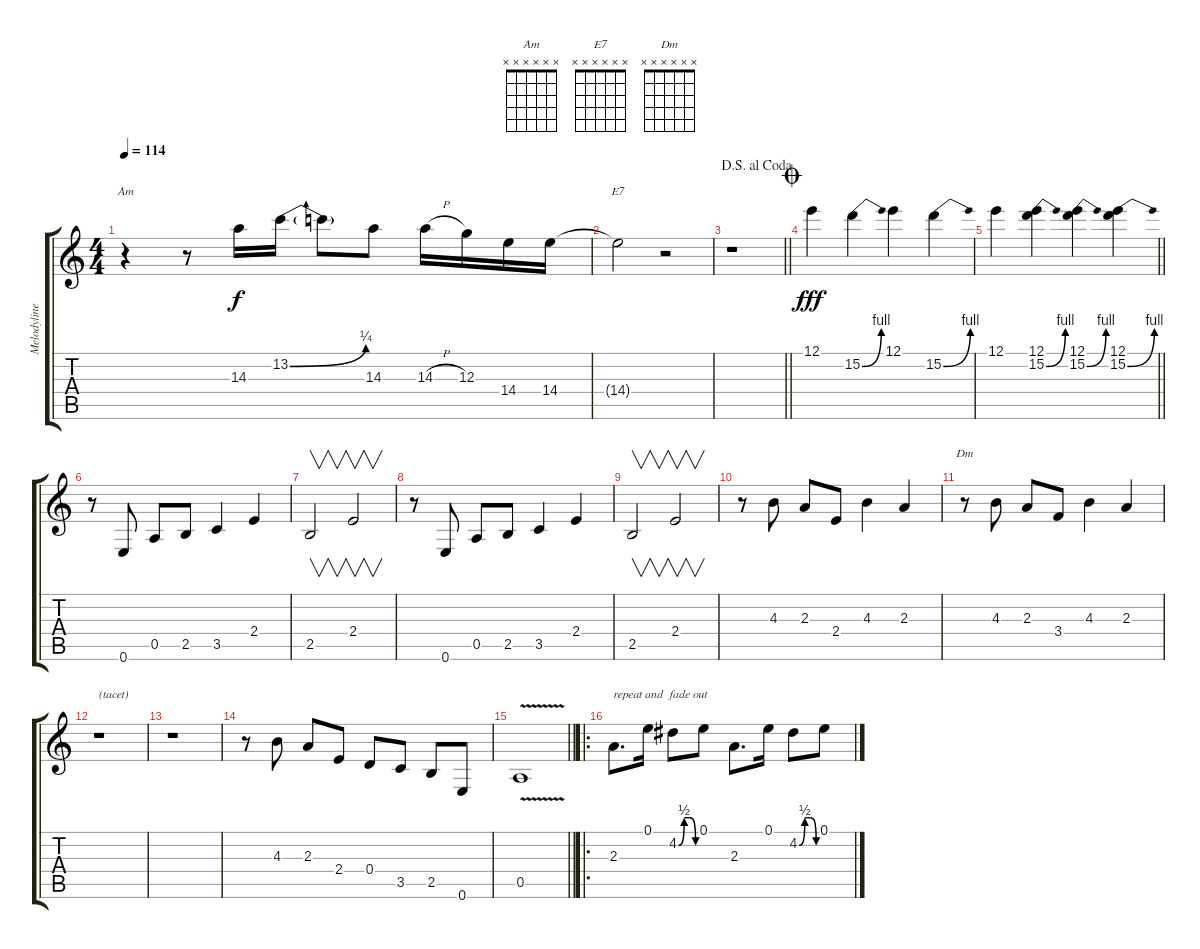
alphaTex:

\track ("Melodyline" "Melodyline") {instrument electricguitarclean}
\staff {score tabs}
\tuning (E4 B3 G3 D3 A2 E2) {hide}
\chord ("Am" x x x x x x)
\chord ("E7" x x x x x x)
\chord ("Dm" x x x x x x)
\ts (4 4)
\tempo 114
\clef g2
\ks c
r.4{ch "Am" dy f} r.8 14.3.16 13.2{be (bend 0 0 60 1)}.16 13.2{t}.8 14.3.8 14.3{h}.16 12.3.16 14.4.16 14.4.16 |
14.4{t}.2{ch "E7"} r.2 |
\jump dalsegnoalcoda
\barLineRight lightlight
r.1 |
\jump coda
12.1.4{dy fff} 15.2{be (bend 0 0 60 4)}.4 12.1.4 15.2{be (bend 0 0 60 4)}.4 |
\barLineRight lightlight
12.1.4 (12.1 15.2{be (bend 0 0 60 4)}).4 (12.1 15.2{be (bend 0 0 60 4)}).4 (12.1 15.2{be (bend 0 0 60 4)}).4 |
r.8 0.6.8 0.5.8 2.5.8 3.5.4 2.4.4 |
2.5.2{v} 2.4.2{v} |
r.8 0.6.8 0.5.8 2.5.8 3.5.4 2.4.4 |
2.5.2{v} 2.4.2{v} |
r.8 4.3.8 2.3.8 2.4.8 4.3.4 2.3.4 |
r.8{ch "Dm"} 4.3.8 2.3.8 3.4.8 4.3.4 2.3.4 |
r.1{txt "(tacet)"} |
r.1 |
r.8 4.3.8 2.3.8 2.4.8 0.4.8 3.5.8 2.5.8 0.6.8 |
\barLineRight lightlight
0.5{v}.1 |
\ro
2.3.8{d txt "repeat and  fade out"} 0.1.16 4.2{be (custom 0 0 20 2 30 2 40 2 60 0)}.8 0.1.8 2.3.8{d} 0.1.16 4.2{be (custom 0 0 20 2 30 2 40 2 60 0)}.8 0.1.8
